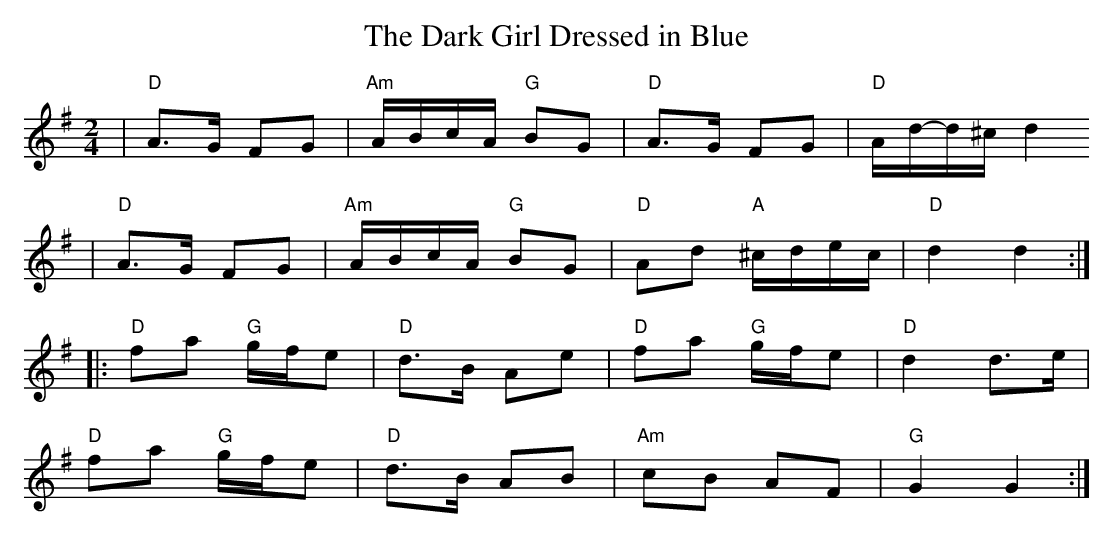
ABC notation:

X:1
T:Dark Girl Dressed in Blue, The
L:1/8
M:2/4
K:Ador
|"D"A>G FG|"Am"A/B/c/A/ "G"BG|"D"A>G FG|"D"A/d/-d/^c/ d2
|"D"A>G FG|"Am"A/B/c/A/ "G"BG|"D"Ad "A"^c/d/e/c/|"D"d2 d2:|
|:"D"fa "G"g/f/e|"D"d>B Ae | "D"fa "G"g/f/e|"D"d2 d>e |
"D"fa "G"g/f/e | "D"d>B AB | "Am" cB AF| "G"G2 G2 :|
